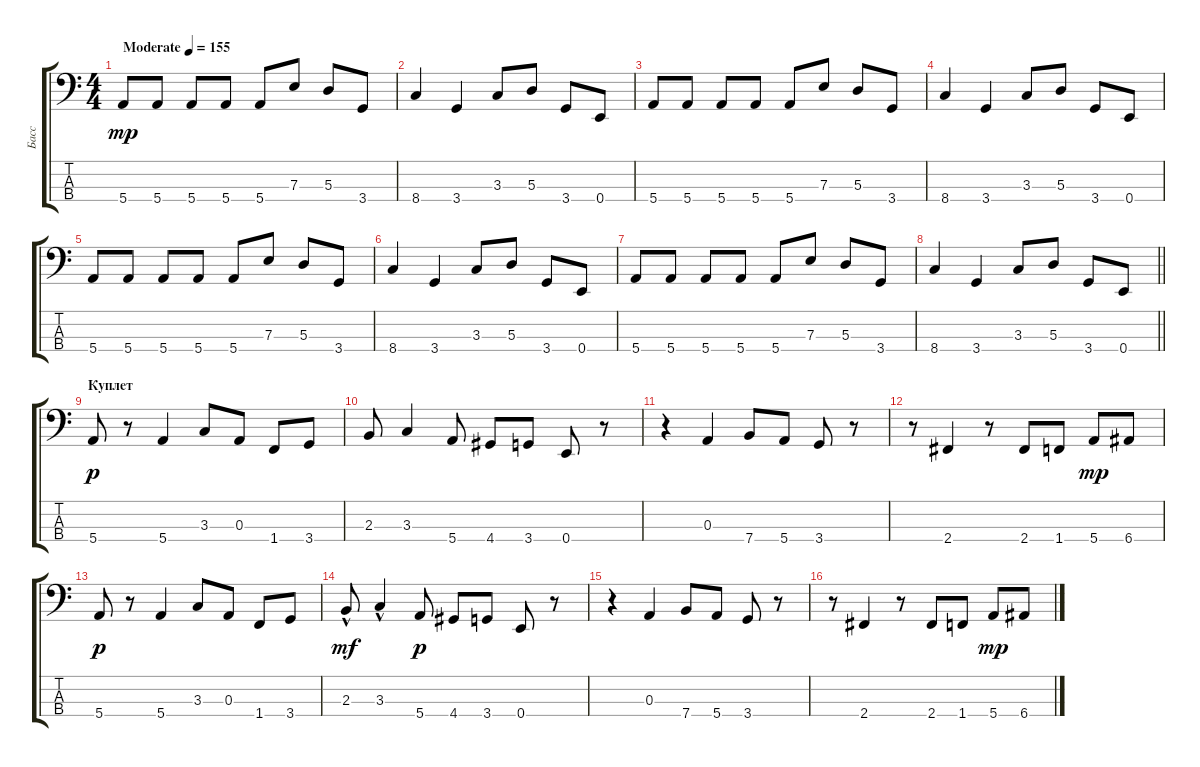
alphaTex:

\track ("Басс" "Басс") {instrument electricbassfinger}
\staff {score tabs}
\tuning (G2 D2 A1 E1) {hide}
\ts (4 4)
\tempo (155 "Moderate")
\clef f4
\ks c
5.4.8{dy mp instrument electricbassfinger} 5.4.8 5.4.8 5.4.8 5.4.8 7.3.8 5.3.8 3.4.8 |
8.4.4 3.4.4 3.3.8 5.3.8 3.4.8 0.4.8 |
5.4.8 5.4.8 5.4.8 5.4.8 5.4.8 7.3.8 5.3.8 3.4.8 |
8.4.4 3.4.4 3.3.8 5.3.8 3.4.8 0.4.8 |
5.4.8 5.4.8 5.4.8 5.4.8 5.4.8 7.3.8 5.3.8 3.4.8 |
8.4.4 3.4.4 3.3.8 5.3.8 3.4.8 0.4.8 |
5.4.8 5.4.8 5.4.8 5.4.8 5.4.8 7.3.8 5.3.8 3.4.8 |
\barLineRight lightlight
8.4.4 3.4.4 3.3.8 5.3.8 3.4.8 0.4.8 |
\section ("" "Куплет")
5.4.8{dy p} r.8 5.4.4 3.3.8 0.3.8 1.4.8 3.4.8 |
2.3.8 3.3.4 5.4.8 4.4.8 3.4.8 0.4.8 r.8 |
r.4 0.3.4 7.4.8 5.4.8 3.4.8 r.8 |
r.8 2.4.4 r.8 2.4.8 1.4.8 5.4.8{dy mp} 6.4.8 |
5.4.8{dy p} r.8 5.4.4 3.3.8 0.3.8 1.4.8 3.4.8 |
2.3{hac}.8{dy mf} 3.3{hac}.4 5.4.8{dy p} 4.4.8 3.4.8 0.4.8 r.8 |
r.4 0.3.4 7.4.8 5.4.8 3.4.8 r.8 |
r.8 2.4.4 r.8 2.4.8 1.4.8 5.4.8{dy mp} 6.4.8
